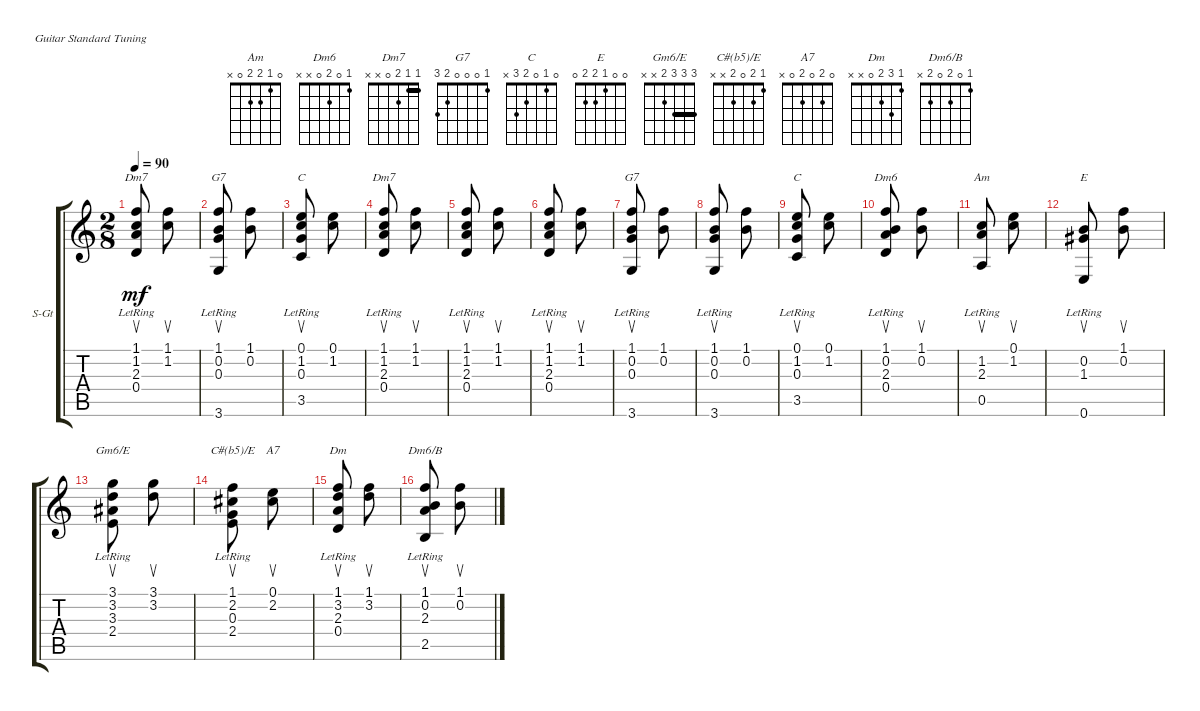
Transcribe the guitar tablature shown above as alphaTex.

\defaultSystemsLayout 4
\bracketExtendMode groupsimilarinstruments
\firstSystemTrackNameOrientation horizontal
\otherSystemsTrackNameOrientation horizontal
\track ("Steel Guitar" "S-Gt") {instrument acousticguitarsteel}
\staff {score tabs}
\tuning (E4 B3 G3 D3 A2 E2)
\chord ("Am" 0 1 2 2 0 x)
\chord ("Dm6" 1 0 2 0 x x)
\chord ("Dm7" 1 1 2 0 x x) {barre 1}
\chord ("G7" 1 0 0 0 2 3)
\chord ("C" 0 1 0 2 3 x)
\chord ("E" 0 0 1 2 2 0)
\chord ("Gm6/E" 3 3 3 2 x x) {barre (3 3)}
\chord ("C#(b5)/E" 1 2 0 2 x x)
\chord ("A7" 0 2 0 2 0 x)
\chord ("Dm" 1 3 2 0 x x)
\chord ("Dm6/B" 1 0 2 0 2 x)
\ts (2 8)
\tempo 90
\clef g2
\scale
0.960908
\ks c
(0.4{lr} 2.3{lr} 1.2{lr} 1.1{lr}).8{su ch "Dm7" dy mf} (1.1 1.2).8{su} |
\scale
0.960908 (3.6{lr} 0.3{lr} 0.2{lr} 1.1{lr}).8{su ch "G7"} (1.1 0.2).8 |
\scale
1.19546 (3.5{lr} 0.3{lr} 1.2{lr} 0.1{lr}).8{su ch "C"} (0.1 1.2).8 |
\scale
0.960908 (0.4{lr} 2.3{lr} 1.2{lr} 1.1{lr}).8{su ch "Dm7"} (1.1 1.2).8{su} |
\scale
0.960908 (0.4{lr} 2.3{lr} 1.2{lr} 1.1{lr}).8{su} (1.1 1.2).8{su} |
\scale
0.960908 (0.4{lr} 2.3{lr} 1.2{lr} 1.1{lr}).8{su} (1.1 1.2).8{su} |
\scale
0.960908 (3.6{lr} 0.3{lr} 0.2{lr} 1.1{lr}).8{su ch "G7"} (1.1 0.2).8 |
\scale
0.960908 (3.6{lr} 0.3{lr} 0.2{lr} 1.1{lr}).8{su} (1.1 0.2).8 |
\scale
1.19546 (3.5{lr} 0.3{lr} 1.2{lr} 0.1{lr}).8{su ch "C"} (0.1 1.2).8 |
\scale
0.960908 (0.4{lr} 2.3{lr} 0.2{lr} 1.1).8{su ch "Dm6"} (0.2 1.1).8{su} |
\scale
0.960908 (0.5{lr} 2.3{lr} 1.2{lr}).8{su ch "Am"} (0.1 1.2).8{su} |
\scale
0.960908 (0.6{lr} 1.3{lr} 0.2{lr}).8{su ch "E"} (0.2 1.1).8{su} |
\scale
0.960908 (2.4{lr} 3.3{lr} 3.2{lr} 3.1{lr}).8{su ch "Gm6/E"} (3.2 3.1).8{su} |
\scale
0.960908 (2.4{lr} 0.3{lr} 2.2{lr} 1.1{lr}).8{su ch "C#(b5)/E"} (0.1 2.2).8{su ch "A7"} |
\scale
1.19546 (0.4{lr} 2.3{lr} 3.2{lr} 1.1{lr}).8{su ch "Dm"} (1.1 3.2).8{su} |
\scale
0.960908 (2.5{lr} 2.3{lr} 0.2{lr} 1.1).8{su ch "Dm6/B"} (1.1 0.2).8{su}
